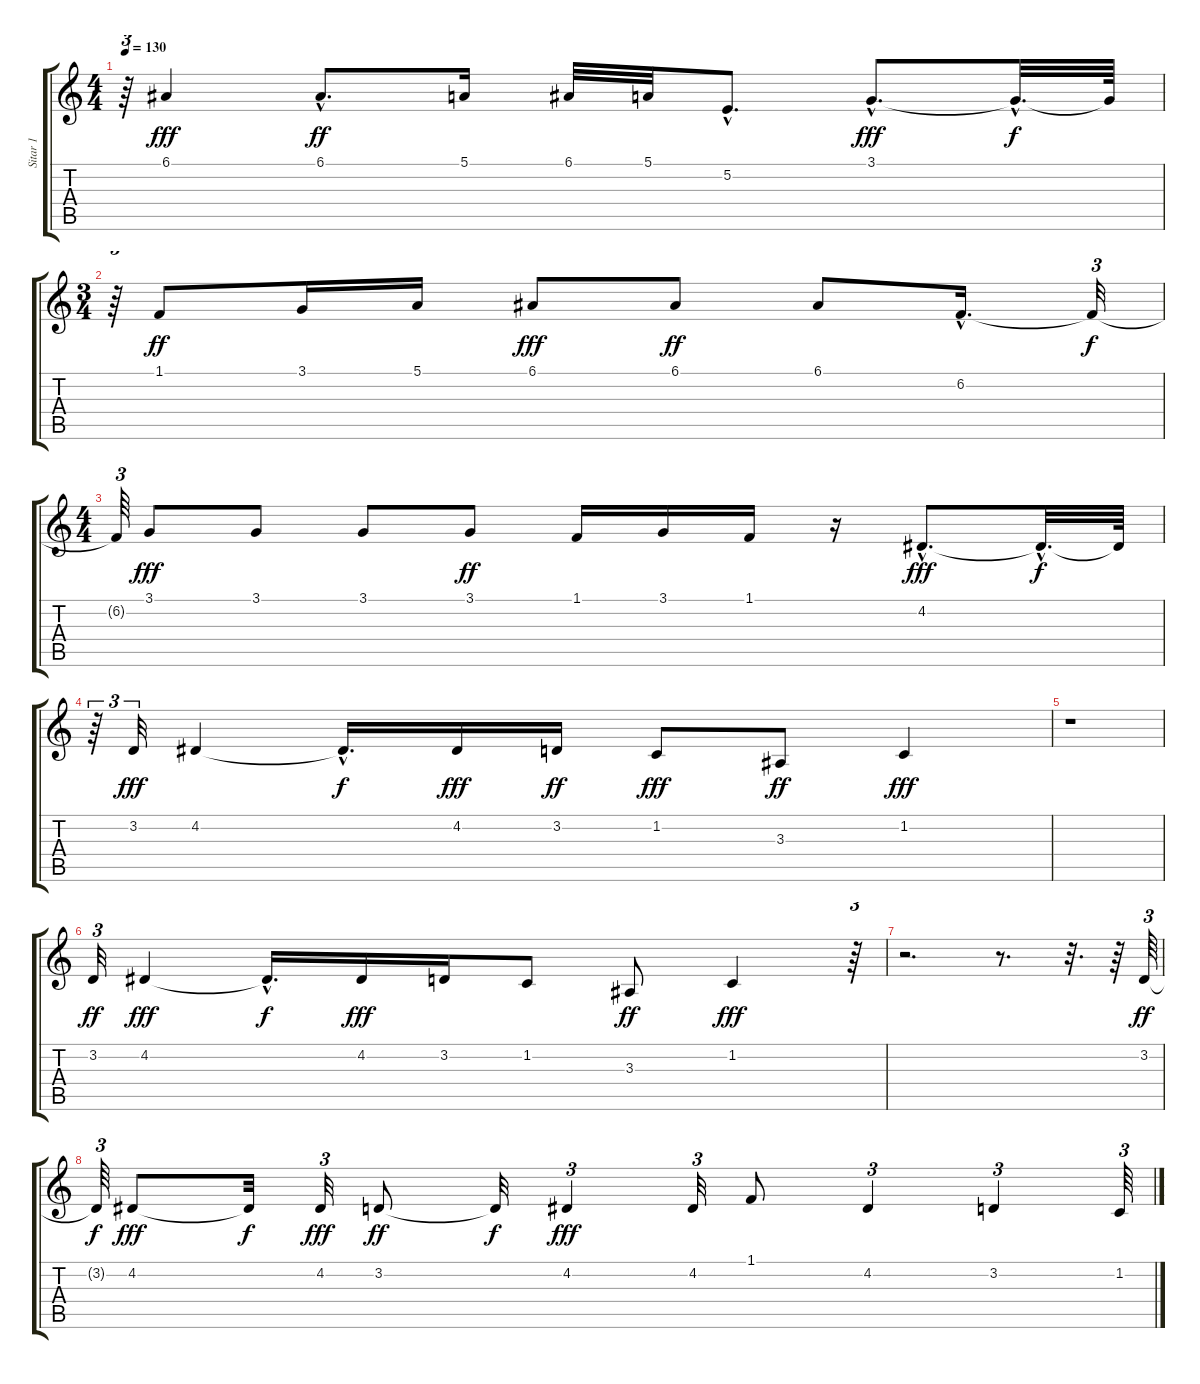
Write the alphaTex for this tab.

\track ("Sitar 1" "Sitar 1") {instrument sitar}
\staff {score tabs}
\tuning (E4 B3 G3 D3 A2 E2) {hide}
\ts (4 4)
\tempo 130
\clef g2
\ks c
r.64{tu (3 2) dy f} 6.1.4{dy fff} 6.1{hac}.8{d dy ff} 5.1.16 6.1.32 5.1.32 5.2{hac}.8{d} 3.1{hac}.8{d dy fff} 3.1{hac t}.32{d dy f} 3.1{t}.64 |
\ts (3 4)
r.64{tu (3 2)} 1.1.8{dy ff} 3.1.16 5.1.16 6.1.8{dy fff} 6.1.8{dy ff} 6.1.8 6.2{hac}.16{d} 6.2{t}.32{tu (3 2) dy f} |
\ts (4 4)
6.2{t}.64{tu (3 2)} 3.1.8{dy fff} 3.1.8 3.1.8 3.1.8{dy ff} 1.1.16 3.1.16 1.1.16 r.16 4.2{hac}.8{d dy fff} 4.2{hac t}.32{d dy f} 4.2{t}.64 |
r.64{tu (3 2)} 3.2.32{tu (3 2) dy fff} 4.2.4 4.2{hac t}.16{d dy f} 4.2.16{dy fff} 3.2.16{dy ff} 1.2.8{dy fff} 3.3.8{dy ff} 1.2.4{dy fff} |
r.1 |
3.2.32{tu (3 2) dy ff} 4.2.4{dy fff} 4.2{hac t}.16{d dy f} 4.2.16{dy fff} 3.2.16 1.2.8 3.3.8{dy ff} 1.2.4{dy fff} r.64{tu (3 2)} |
r.2{d} r.8{d} r.32{d} r.64 3.2.64{tu (3 2) dy ff} |
3.2{t}.64{tu (3 2) dy f} 4.2.8{dy fff} 4.2{t}.32{dy f} 4.2.32{tu (3 2) dy fff} 3.2.8{dy ff} 3.2{t}.32{dy f} 4.2.4{tu (3 2) dy fff} 4.2.32{tu (3 2)} 1.1.8 4.2.4{tu (3 2)} 3.2.4{tu (3 2)} 1.2.64{tu (3 2)}
